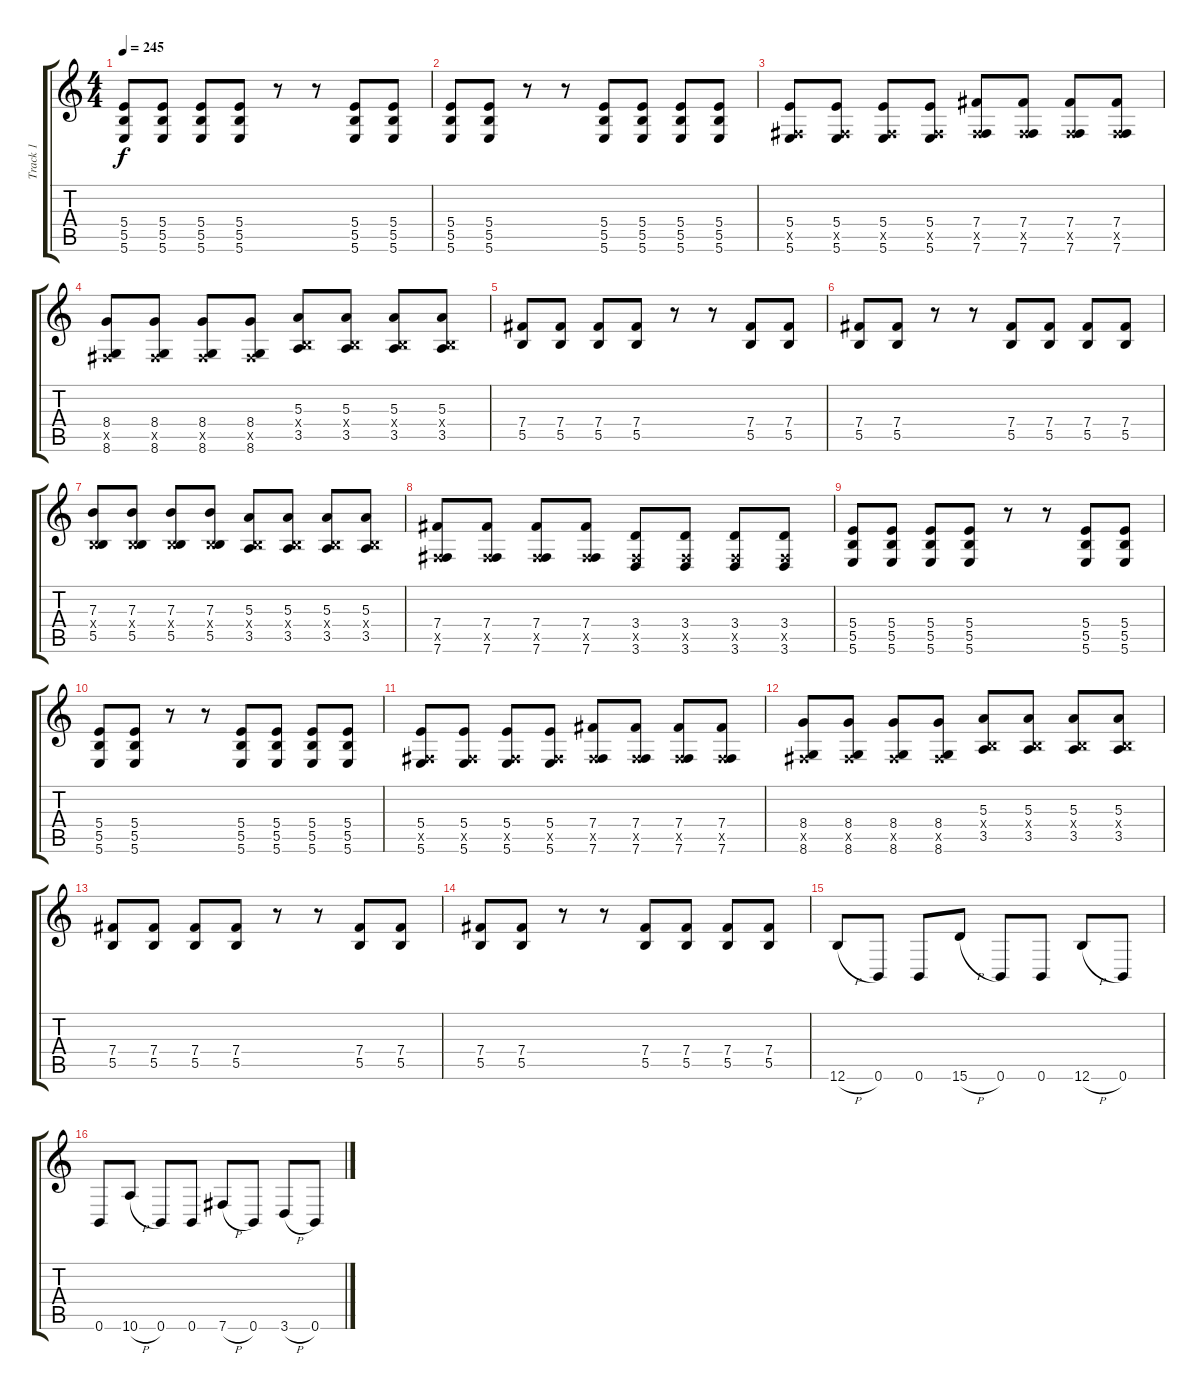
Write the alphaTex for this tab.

\track ("Track 1" "Track 1") {instrument distortionguitar}
\staff {score tabs}
\tuning (Db4 Ab3 E3 B2 Gb2 B1) {hide}
\ts (4 4)
\tempo 245
\clef g2
\ks c
(5.4 5.5 5.6).8{dy f} (5.4 5.5 5.6).8 (5.4 5.5 5.6).8 (5.4 5.5 5.6).8 r.8 r.8 (5.4 5.5 5.6).8 (5.4 5.5 5.6).8 |
(5.4 5.5 5.6).8 (5.4 5.5 5.6).8 r.8 r.8 (5.4 5.5 5.6).8 (5.4 5.5 5.6).8 (5.4 5.5 5.6).8 (5.4 5.5 5.6).8 |
(5.4 0.5{x} 5.6).8 (5.4 0.5{x} 5.6).8 (5.4 0.5{x} 5.6).8 (5.4 0.5{x} 5.6).8 (7.4 0.5{x} 7.6).8 (7.4 0.5{x} 7.6).8 (7.4 0.5{x} 7.6).8 (7.4 0.5{x} 7.6).8 |
(8.4 0.5{x} 8.6).8 (8.4 0.5{x} 8.6).8 (8.4 0.5{x} 8.6).8 (8.4 0.5{x} 8.6).8 (5.3 0.4{x} 3.5).8 (5.3 0.4{x} 3.5).8 (5.3 0.4{x} 3.5).8 (5.3 0.4{x} 3.5).8 |
(7.4 5.5).8 (7.4 5.5).8 (7.4 5.5).8 (7.4 5.5).8 r.8 r.8 (7.4 5.5).8 (7.4 5.5).8 |
(7.4 5.5).8 (7.4 5.5).8 r.8 r.8 (7.4 5.5).8 (7.4 5.5).8 (7.4 5.5).8 (7.4 5.5).8 |
(7.3 0.4{x} 5.5).8 (7.3 0.4{x} 5.5).8 (7.3 0.4{x} 5.5).8 (7.3 0.4{x} 5.5).8 (5.3 0.4{x} 3.5).8 (5.3 0.4{x} 3.5).8 (5.3 0.4{x} 3.5).8 (5.3 0.4{x} 3.5).8 |
(7.4 0.5{x} 7.6).8 (7.4 0.5{x} 7.6).8 (7.4 0.5{x} 7.6).8 (7.4 0.5{x} 7.6).8 (3.4 0.5{x} 3.6).8 (3.4 0.5{x} 3.6).8 (3.4 0.5{x} 3.6).8 (3.4 0.5{x} 3.6).8 |
(5.4 5.5 5.6).8 (5.4 5.5 5.6).8 (5.4 5.5 5.6).8 (5.4 5.5 5.6).8 r.8 r.8 (5.4 5.5 5.6).8 (5.4 5.5 5.6).8 |
(5.4 5.5 5.6).8 (5.4 5.5 5.6).8 r.8 r.8 (5.4 5.5 5.6).8 (5.4 5.5 5.6).8 (5.4 5.5 5.6).8 (5.4 5.5 5.6).8 |
(5.4 0.5{x} 5.6).8 (5.4 0.5{x} 5.6).8 (5.4 0.5{x} 5.6).8 (5.4 0.5{x} 5.6).8 (7.4 0.5{x} 7.6).8 (7.4 0.5{x} 7.6).8 (7.4 0.5{x} 7.6).8 (7.4 0.5{x} 7.6).8 |
(8.4 0.5{x} 8.6).8 (8.4 0.5{x} 8.6).8 (8.4 0.5{x} 8.6).8 (8.4 0.5{x} 8.6).8 (5.3 0.4{x} 3.5).8 (5.3 0.4{x} 3.5).8 (5.3 0.4{x} 3.5).8 (5.3 0.4{x} 3.5).8 |
(7.4 5.5).8 (7.4 5.5).8 (7.4 5.5).8 (7.4 5.5).8 r.8 r.8 (7.4 5.5).8 (7.4 5.5).8 |
(7.4 5.5).8 (7.4 5.5).8 r.8 r.8 (7.4 5.5).8 (7.4 5.5).8 (7.4 5.5).8 (7.4 5.5).8 |
12.6{h}.8 0.6.8 0.6.8 15.6{h}.8 0.6.8 0.6.8 12.6{h}.8 0.6.8 |
0.6.8 10.6{h}.8 0.6.8 0.6.8 7.6{h}.8 0.6.8 3.6{h}.8 0.6.8
